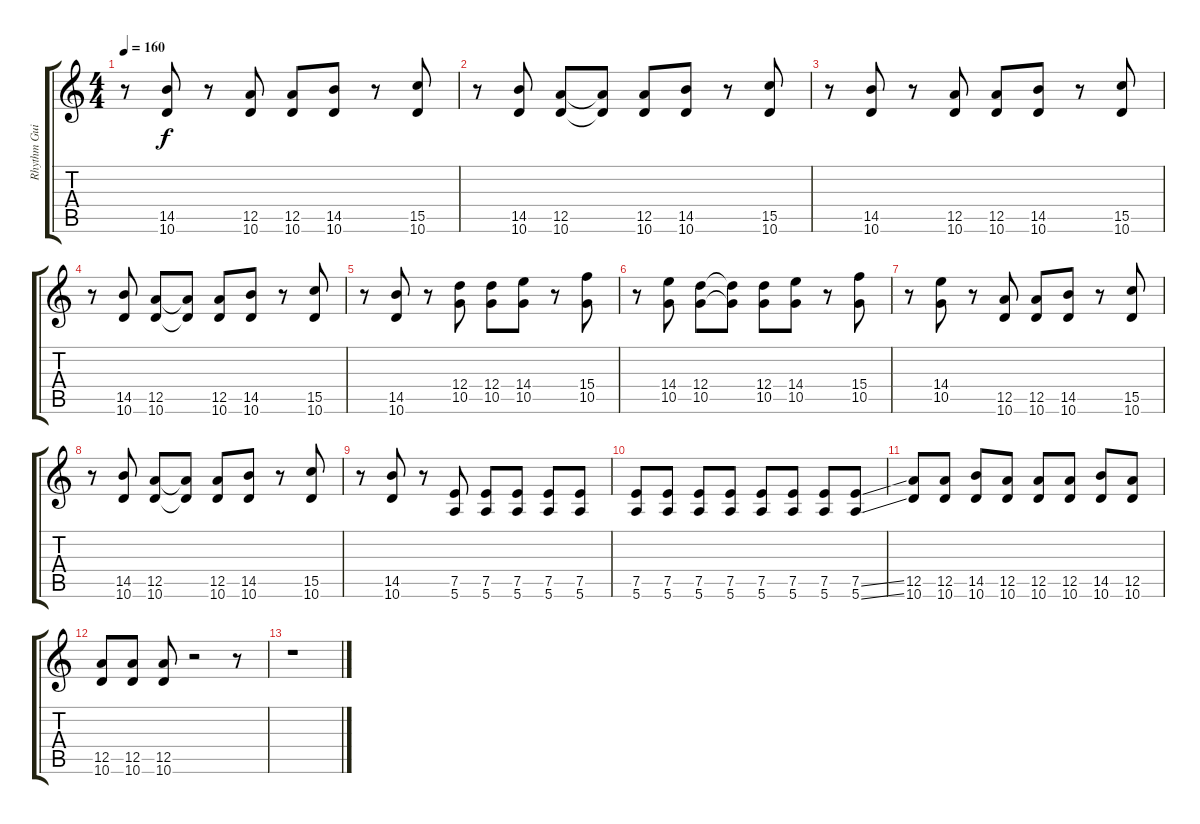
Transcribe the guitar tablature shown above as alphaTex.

\track ("Rhythm Guitar" "Rhythm Gui") {instrument electricguitarmuted}
\staff {score tabs}
\tuning (E4 B3 G3 D3 A2 E2) {hide}
\ts (4 4)
\tempo 160
\clef g2
\ks c
r.8{dy f} (14.5 10.6).8 r.8 (12.5 10.6).8 (12.5 10.6).8 (14.5 10.6).8 r.8 (15.5 10.6).8 |
r.8 (14.5 10.6).8 (12.5 10.6).8 (12.5{t} 10.6{t}).8 (12.5 10.6).8 (14.5 10.6).8 r.8 (15.5 10.6).8 |
r.8 (14.5 10.6).8 r.8 (12.5 10.6).8 (12.5 10.6).8 (14.5 10.6).8 r.8 (15.5 10.6).8 |
r.8 (14.5 10.6).8 (12.5 10.6).8 (12.5{t} 10.6{t}).8 (12.5 10.6).8 (14.5 10.6).8 r.8 (15.5 10.6).8 |
r.8 (14.5 10.6).8 r.8 (12.4 10.5).8 (12.4 10.5).8 (14.4 10.5).8 r.8 (15.4 10.5).8 |
r.8 (14.4 10.5).8 (12.4 10.5).8 (12.4{t} 10.5{t}).8 (12.4 10.5).8 (14.4 10.5).8 r.8 (15.4 10.5).8 |
r.8 (14.4 10.5).8 r.8 (12.5 10.6).8 (12.5 10.6).8 (14.5 10.6).8 r.8 (15.5 10.6).8 |
r.8 (14.5 10.6).8 (12.5 10.6).8 (12.5{t} 10.6{t}).8 (12.5 10.6).8 (14.5 10.6).8 r.8 (15.5 10.6).8 |
r.8 (14.5 10.6).8 r.8 (7.5 5.6).8 (7.5 5.6).8 (7.5 5.6).8 (7.5 5.6).8 (7.5 5.6).8 |
(7.5 5.6).8 (7.5 5.6).8 (7.5 5.6).8 (7.5 5.6).8 (7.5 5.6).8 (7.5 5.6).8 (7.5 5.6).8 (7.5{ss} 5.6{ss}).8 |
(12.5 10.6).8 (12.5 10.6).8 (14.5 10.6).8 (12.5 10.6).8 (12.5 10.6).8 (12.5 10.6).8 (14.5 10.6).8 (12.5 10.6).8 |
(12.5 10.6).8 (12.5 10.6).8 (12.5 10.6).8 r.2 r.8 |
r.1
